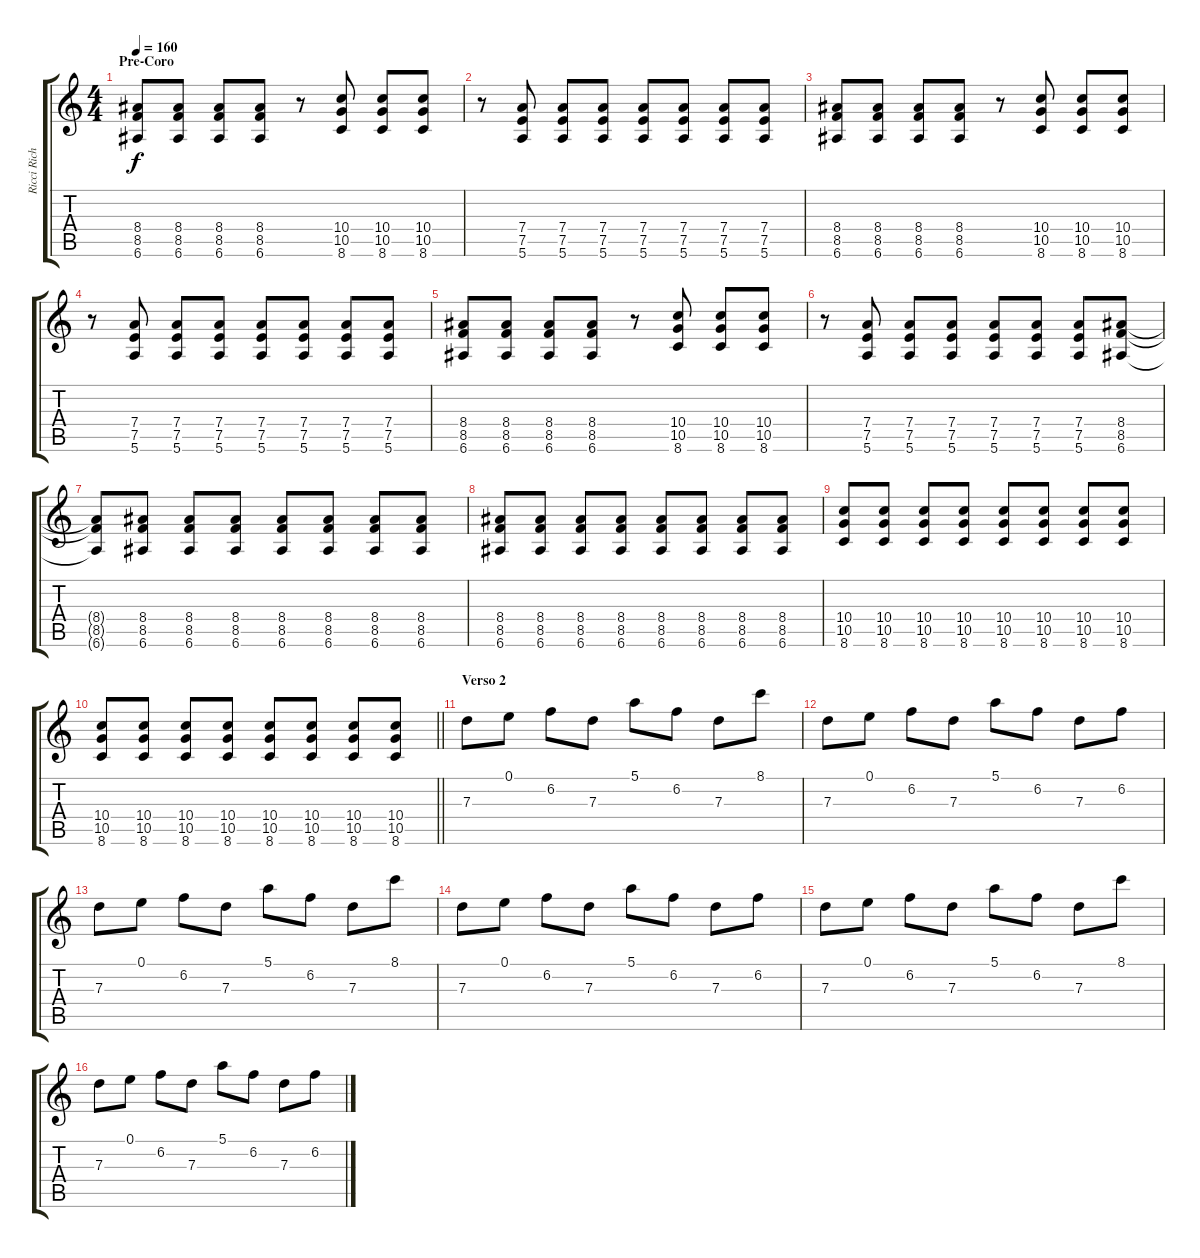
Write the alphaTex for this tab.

\track ("Ricci Richardson" "Ricci Rich") {instrument distortionguitar}
\staff {score tabs}
\tuning (E4 B3 G3 D3 A2 E2) {hide}
\ts (4 4)
\section ("" "Pre-Coro")
\tempo 160
\clef g2
\ks c
(8.4 8.5 6.6).8{dy f instrument distortionguitar} (8.4 8.5 6.6).8 (8.4 8.5 6.6).8 (8.4 8.5 6.6).8 r.8 (10.4 10.5 8.6).8 (10.4 10.5 8.6).8 (10.4 10.5 8.6).8 |
r.8 (7.4 7.5 5.6).8 (7.4 7.5 5.6).8 (7.4 7.5 5.6).8 (7.4 7.5 5.6).8 (7.4 7.5 5.6).8 (7.4 7.5 5.6).8 (7.4 7.5 5.6).8 |
(8.4 8.5 6.6).8 (8.4 8.5 6.6).8 (8.4 8.5 6.6).8 (8.4 8.5 6.6).8 r.8 (10.4 10.5 8.6).8 (10.4 10.5 8.6).8 (10.4 10.5 8.6).8 |
r.8 (7.4 7.5 5.6).8 (7.4 7.5 5.6).8 (7.4 7.5 5.6).8 (7.4 7.5 5.6).8 (7.4 7.5 5.6).8 (7.4 7.5 5.6).8 (7.4 7.5 5.6).8 |
(8.4 8.5 6.6).8 (8.4 8.5 6.6).8 (8.4 8.5 6.6).8 (8.4 8.5 6.6).8 r.8 (10.4 10.5 8.6).8 (10.4 10.5 8.6).8 (10.4 10.5 8.6).8 |
r.8 (7.4 7.5 5.6).8 (7.4 7.5 5.6).8 (7.4 7.5 5.6).8 (7.4 7.5 5.6).8 (7.4 7.5 5.6).8 (7.4 7.5 5.6).8 (8.4 8.5 6.6).8 |
(8.4{t} 8.5{t} 6.6{t}).8 (8.4 8.5 6.6).8 (8.4 8.5 6.6).8 (8.4 8.5 6.6).8 (8.4 8.5 6.6).8 (8.4 8.5 6.6).8 (8.4 8.5 6.6).8 (8.4 8.5 6.6).8 |
(8.4 8.5 6.6).8 (8.4 8.5 6.6).8 (8.4 8.5 6.6).8 (8.4 8.5 6.6).8 (8.4 8.5 6.6).8 (8.4 8.5 6.6).8 (8.4 8.5 6.6).8 (8.4 8.5 6.6).8 |
(10.4 10.5 8.6).8 (10.4 10.5 8.6).8 (10.4 10.5 8.6).8 (10.4 10.5 8.6).8 (10.4 10.5 8.6).8 (10.4 10.5 8.6).8 (10.4 10.5 8.6).8 (10.4 10.5 8.6).8 |
\barLineRight lightlight
(10.4 10.5 8.6).8 (10.4 10.5 8.6).8 (10.4 10.5 8.6).8 (10.4 10.5 8.6).8 (10.4 10.5 8.6).8 (10.4 10.5 8.6).8 (10.4 10.5 8.6).8 (10.4 10.5 8.6).8 |
\section ("" "Verso 2")
7.3.8{instrument electricguitarclean} 0.1.8 6.2.8 7.3.8 5.1.8 6.2.8 7.3.8 8.1.8 |
7.3.8 0.1.8 6.2.8 7.3.8 5.1.8 6.2.8 7.3.8 6.2.8 |
7.3.8 0.1.8 6.2.8 7.3.8 5.1.8 6.2.8 7.3.8 8.1.8 |
7.3.8 0.1.8 6.2.8 7.3.8 5.1.8 6.2.8 7.3.8 6.2.8 |
7.3.8 0.1.8 6.2.8 7.3.8 5.1.8 6.2.8 7.3.8 8.1.8 |
7.3.8 0.1.8 6.2.8 7.3.8 5.1.8 6.2.8 7.3.8 6.2.8
